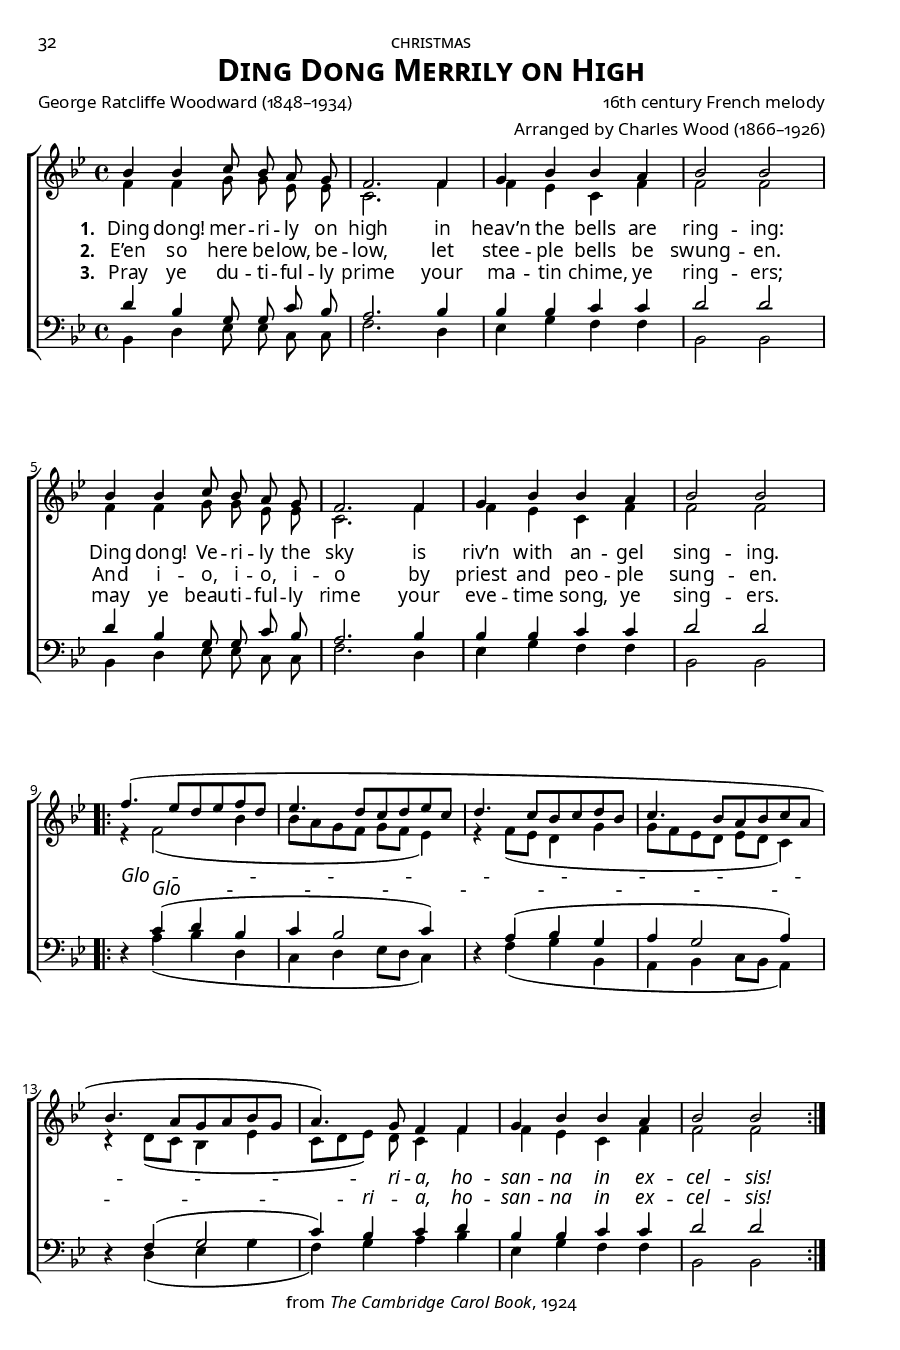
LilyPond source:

\version "2.14.2"
\include "util.ly"
\header {
  title = \markup{\override #'(font-name . "Garamond Premier Pro Semibold"){ \abs-fontsize #15 \smallCapsOldStyle"Ding Dong Merrily on High"}}
  poet = \markup\oldStyleNum"George Ratcliffe Woodward (1848–1934)"
  composer = \markup\oldStyleNum"16th century French melody"
  arranger = \markup\oldStyleNum"Arranged by Charles Wood (1866–1926)"
  
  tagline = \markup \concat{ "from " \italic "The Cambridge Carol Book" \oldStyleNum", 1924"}

}
\paper {
  %print-all-headers = ##f
  paper-height = 9\in
  paper-width = 6\in
  indent = 0\in
  %system-system-spacing = #'((basic-distance . 10) (padding . 0))
  %system-system-spacing =
  %  #'((basic-distance . 0)
  %     (minimum-distance . 0)
  %     (padding . -0.35)
  %     (stretchability . 100))
  ragged-last-bottom = ##f
  ragged-bottom = ##f
  two-sided = ##t
  inner-margin = 0.5\in
  outer-margin = 0.25\in
  top-margin = 0.25\in
  bottom-margin = 0.25\in
  first-page-number = #032
  print-first-page-number = ##t
  headerLine = \markup{\override #'(font-name . "Garamond Premier Pro") \smallCapsOldStyle"christmas"}
  oddHeaderMarkup = \markup\fill-line{
     \override #'(font-name . "Garamond Premier Pro")\abs-fontsize #8.5
     \combine 
        \fill-line{"" \if \should-print-page-number
        \oldStylePageNum""
        }
        \fill-line{\headerLine}
  }
  evenHeaderMarkup = \markup {
     \override #'(font-name . "Garamond Premier Pro")\abs-fontsize #8.5
     \combine
        \if \should-print-page-number
        \oldStylePageNum""
        \fill-line{\headerLine}
  }
}
#(set-global-staff-size 15) \paper{ #(define fonts (make-pango-font-tree "GoudyOlSt BT" "Garamond Premier Pro" "Garamond Premier Pro" (/ 15 20))) }

global = {
  \key bes \major
  \time 4/4
  \autoBeamOff
}

sopMusic = \relative c'' {
  \repeat unfold 2 {
    bes4 bes c8 bes a g |
    f2. f4 |
    g bes bes a |
    bes2 bes
  } \break
  \repeat volta 2 {
    f'4.( ees8[ d ees f d] |
    ees4. d8[ c d ees c] |
    d4. c8[ bes c d bes] |
    c4. bes8[ a bes c a] |
    
    bes4. a8[ g a bes g] |
    a4.) g8 f4 f |
    g bes bes a |
    bes2 bes 2
  }
}
sopWords = \lyricmode {
  
}

altoMusic = \relative c' {
  \repeat unfold 2 {
    f4 f g8 g ees ees |
    c2. f4 |
    f ees c f |
    f2 f |
  }
  \repeat volta 2 {
    r4 f2( bes4 |
    bes8[ a g f] g[ f] ees4) |
    r4  f8([ ees] d4 g |
    g8[ f ees d] ees[ d] c4) |
    
    r4 d8([ c] bes4 ees |
    c8[ d ees]) d c4 f |
    f ees c f |
    f2 f
  }
}
altoWords = \lyricmode {
  \dropLyricsVII
  \set stanza = #"1. "
  Ding dong! mer -- ri -- ly on high in heav’n the bells are ring -- ing:
  Ding dong!  Ve -- ri -- ly the sky is riv’n with an -- gel sing -- ing.
  \markup\italic Glo -- \markup\italic ri -- \markup\italic a, \markup\italic ho -- \markup\italic san -- \markup\italic na \markup\italic in \markup\italic ex -- \markup\italic cel -- \markup\italic sis!
}
altoWordsII = \lyricmode {
  \dropLyricsVII
  \set stanza = #"2. "
  E’en so here be -- low, be -- low, let stee -- ple bells be swung -- en.
  And i -- o, i -- o, i -- o by priest and peo -- ple sung -- en.
}
altoWordsIII = \lyricmode {
  \dropLyricsVII
  \set stanza = #"3. "
  Pray ye du -- ti -- ful -- ly prime your ma -- tin chime, ye ring -- ers;
  may ye beau -- ti -- ful -- ly rime your eve -- time song, ye sing -- ers.
}

tenorMusic = \relative c' {
  \repeat unfold 2 {
    d4 bes g8 g c bes |
    a2. bes4 |
    bes bes c c |
    d2 d |
  }
  \repeat volta 2 {
    d,4\rest c'( d bes |
    c bes2 c4) |
    d,4\rest a'( bes g |
    a g2 a4) |
    
    d,\rest f( g2 |
    c4) bes c d |
    bes bes c c |
    d2 d
  }
}
tenorWords = \lyricmode {
  \repeat unfold 28 { \skip 1}
  \markup\italic Glo -- _ _ \markup\italic ri -- \markup\italic a, \markup\italic ho -- \markup\italic san -- \markup\italic na \markup\italic in \markup\italic ex -- \markup\italic cel -- \markup\italic sis!
}

bassMusic = \relative c {
  \repeat unfold 2 {
    bes4 d ees8 ees c c |
    f2. d4 |
    ees g f f |
    bes,2 bes |
  }
  \repeat volta 2 {
    s4 a'4( bes d, |
    c d ees8[ d] c4) |
    s4 f( g bes, |
    a bes c8[ bes] a4) |
    
    s4 d( ees g |
    f) g a bes |
    ees, g f f |
    bes,2 bes
  }
}
bassWords = \lyricmode {

}

\score {
  <<
   \new ChoirStaff <<
    \new Staff = women <<
      \new Voice = "sopranos" { \voiceOne << \global \sopMusic >> }
      \new Voice = "altos" { \voiceTwo << \global \altoMusic >> }
    >>
    \new Lyrics \with { alignAboveContext = #"women" \override VerticalAxisGroup #'nonstaff-relatedstaff-spacing = #'((basic-distance . 1))} \lyricsto "sopranos" \sopWords
    \new Lyrics = "altosIII"  \with { alignBelowContext = #"women" } \lyricsto "sopranos" \altoWordsIII
    \new Lyrics = "altosII"  \with { alignBelowContext = #"women" } \lyricsto "sopranos" \altoWordsII
    \new Lyrics = "altos"  \with { alignBelowContext = #"women" \override VerticalAxisGroup #'nonstaff-relatedstaff-spacing = #'((basic-distance . 1))} \lyricsto "sopranos" \altoWords
   \new Staff = men <<
      \clef bass
      \new Voice = "tenors" { \voiceOne << \global \tenorMusic >> }
      \new Voice = "basses" { \voiceTwo << \global \bassMusic >> }
    >>
    \new Lyrics \with { alignAboveContext = #"men"  } \lyricsto "tenors" \tenorWords
    \new Lyrics \with { alignBelowContext = #"men" } \lyricsto "basses" \bassWords
  >>
%    \new PianoStaff << \new Staff { \new Voice { \pianoRH } } \new Staff { \clef "bass" \pianoLH } >>
  >>
  \layout {
    \context {
      \Score
      %\override SpacingSpanner #'base-shortest-duration = #(ly:make-moment 1 8)
      %\override SpacingSpanner #'common-shortest-duration = #(ly:make-moment 1 4)
    }
    \context {
      % Remove all empty staves
      % \Staff \RemoveEmptyStaves \override VerticalAxisGroup #'remove-first = ##t
    }
    \context {
      \Lyrics
      \override LyricText #'X-offset = #center-on-word
    }
  }
  
}

\score {
  \unfoldRepeats

  <<
   \new ChoirStaff <<
    \new Staff = women <<
      \new Voice = "sopranos" { \voiceOne << \global \sopMusic >> }
      \new Voice = "altos" { \voiceTwo << \global \altoMusic >> }
    >>
    \new Lyrics \with { alignAboveContext = #"women" \override VerticalAxisGroup #'nonstaff-relatedstaff-spacing = #'((basic-distance . 1))} \lyricsto "sopranos" \sopWords
    \new Lyrics = "altosIII"  \with { alignBelowContext = #"women" } \lyricsto "sopranos" \altoWordsIII
    \new Lyrics = "altosII"  \with { alignBelowContext = #"women" } \lyricsto "sopranos" \altoWordsII
    \new Lyrics = "altos"  \with { alignBelowContext = #"women" \override VerticalAxisGroup #'nonstaff-relatedstaff-spacing = #'((basic-distance . 1))} \lyricsto "sopranos" \altoWords
   \new Staff = men <<
      \clef bass
      \new Voice = "tenors" { \voiceOne << \global \tenorMusic >> }
      \new Voice = "basses" { \voiceTwo << \global \bassMusic >> }
    >>
    \new Lyrics \with { alignAboveContext = #"men"  } \lyricsto "tenors" \tenorWords
    \new Lyrics \with { alignBelowContext = #"men" } \lyricsto "basses" \bassWords
  >>
%    \new PianoStaff << \new Staff { \new Voice { \pianoRH } } \new Staff { \clef "bass" \pianoLH } >>
  >>
  
  \midi {
    \tempo 4 = 165
    \set Staff.midiInstrument = "piccolo"
  
    \context {
      \Voice
      \remove "Dynamic_performer"
    }
  }
}

